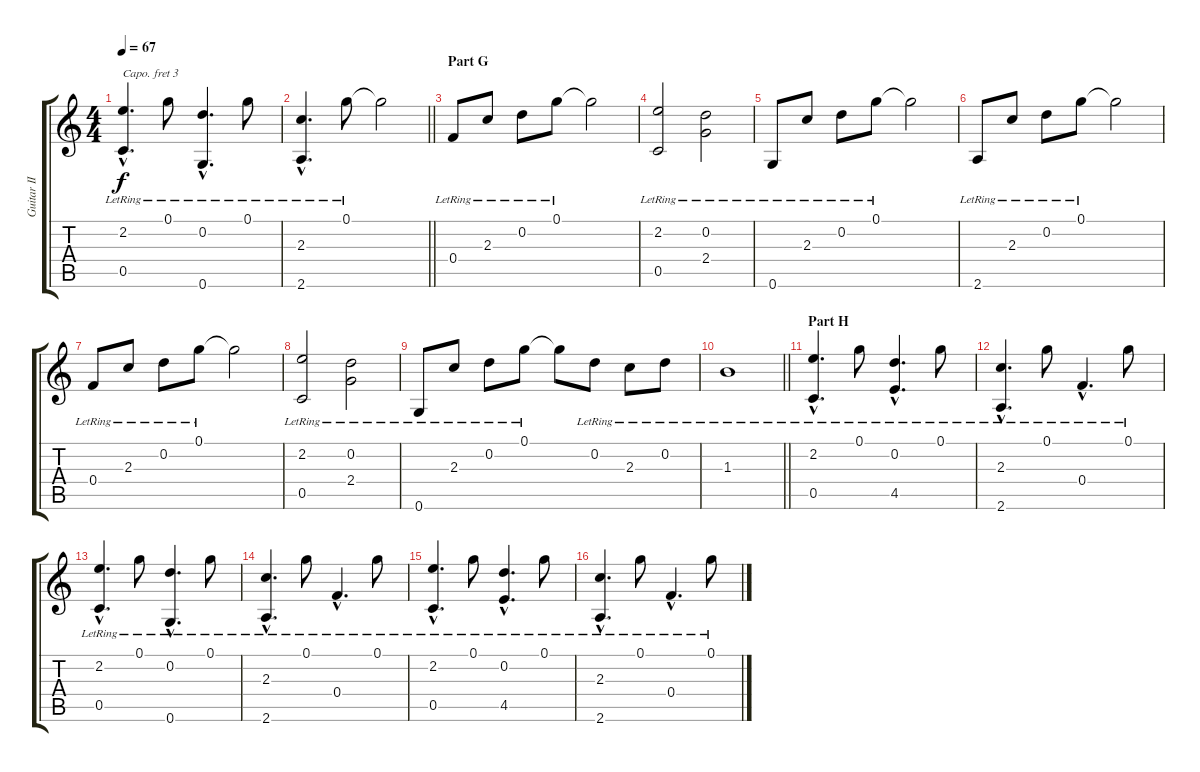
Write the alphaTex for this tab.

\track ("Guitar II (Inoran)" "Guitar II ") {instrument acousticguitarsteel}
\staff {score tabs}
\capo 3
\tuning (E4 B3 G3 D3 A2 E2) {hide}
\ts (4 4)
\tempo 67
\clef g2
\ks c
(2.2{hac lr} 0.5{hac lr}).4{d dy f} 0.1{lr}.8 (0.2{hac lr} 0.6{hac lr}).4{d} 0.1{lr}.8 |
\barLineRight lightlight
(2.3{hac lr} 2.6{hac lr}).4{d} 0.1{lr}.8 0.1{t}.2 |
\section ("" "Part G")
0.4{lr}.8 2.3{lr}.8 0.2{lr}.8 0.1{lr}.8 0.1{t}.2 |
(2.2{lr} 0.5{lr}).2 (0.2{lr} 2.4{lr}).2 |
0.6{lr}.8 2.3{lr}.8 0.2{lr}.8 0.1{lr}.8 0.1{t}.2 |
2.6{lr}.8 2.3{lr}.8 0.2{lr}.8 0.1{lr}.8 0.1{t}.2 |
0.4{lr}.8 2.3{lr}.8 0.2{lr}.8 0.1{lr}.8 0.1{t}.2 |
(2.2{lr} 0.5{lr}).2 (0.2{lr} 2.4{lr}).2 |
0.6{lr}.8 2.3{lr}.8 0.2{lr}.8 0.1{lr}.8 0.1{t}.8 0.2{lr}.8 2.3{lr}.8 0.2{lr}.8 |
\barLineRight lightlight
1.3{lr}.1 |
\section ("" "Part H")
(2.2{hac lr} 0.5{hac lr}).4{d} 0.1{lr}.8 (0.2{hac lr} 4.5{hac lr}).4{d} 0.1{lr}.8 |
(2.3{hac lr} 2.6{hac lr}).4{d} 0.1{lr}.8 0.4{hac lr}.4{d} 0.1{lr}.8 |
(2.2{hac lr} 0.5{hac lr}).4{d} 0.1{lr}.8 (0.2{hac lr} 0.6{hac lr}).4{d} 0.1{lr}.8 |
(2.3{hac lr} 2.6{hac lr}).4{d} 0.1{lr}.8 0.4{hac lr}.4{d} 0.1{lr}.8 |
(2.2{hac lr} 0.5{hac lr}).4{d} 0.1{lr}.8 (0.2{hac lr} 4.5{hac lr}).4{d} 0.1{lr}.8 |
(2.3{hac lr} 2.6{hac lr}).4{d} 0.1{lr}.8 0.4{hac lr}.4{d} 0.1{lr}.8
